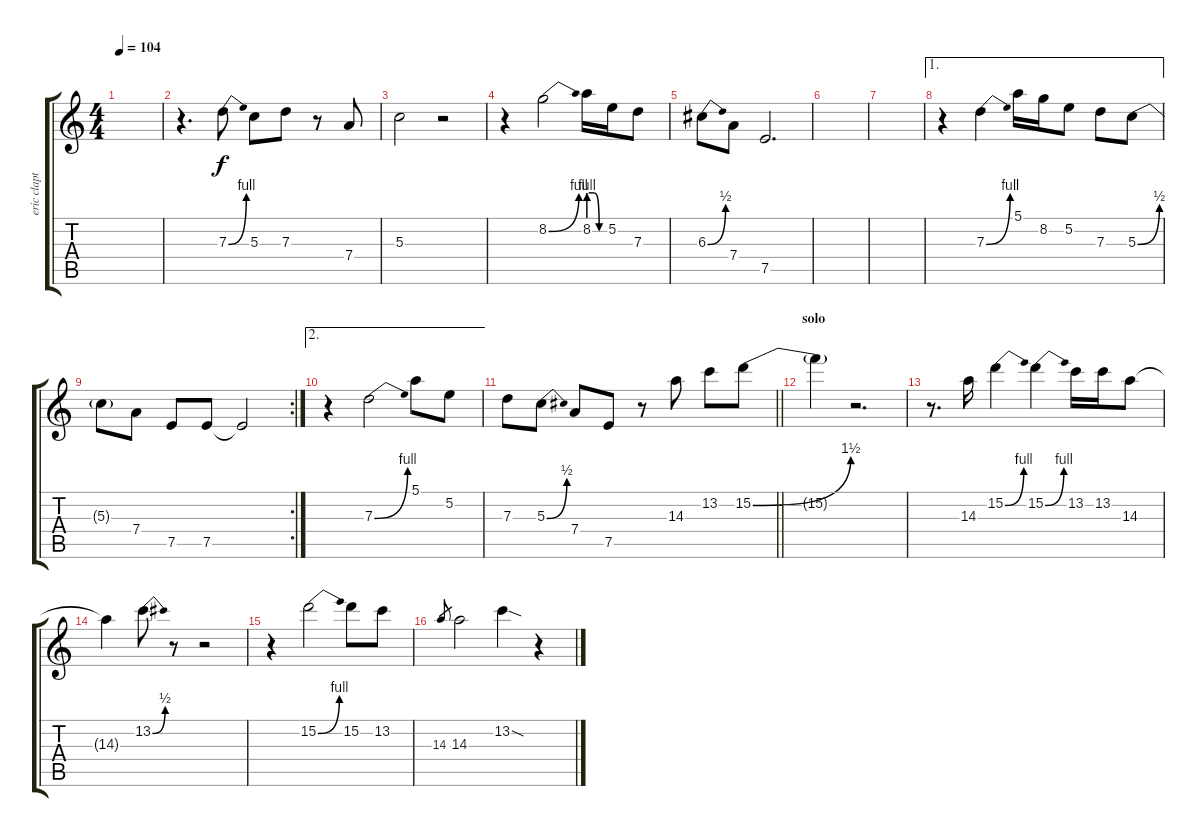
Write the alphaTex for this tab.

\track ("eric clapton 1(lead)" "eric clapt") {instrument overdrivenguitar}
\staff {score tabs}
\tuning (E4 B3 G3 D3 A2 E2) {hide}
\ts (4 4)
\tempo 104
\clef g2
\ks c
|
r.4{d} 7.3{be (bend 0 0 60 4)}.8 5.3.8 7.3.8 r.8 7.4.8 |
5.3.2 r.2 |
r.4 8.2{be (bend 0 0 60 4)}.2 8.2{be (custom 0 4 20 4 40 0 60 0)}.16 5.2.16 7.3.8 |
6.3{be (bend 0 0 60 2)}.8 7.4.8 7.5.2{d} |
|
|
\ae 1
r.4 7.3{be (bend 0 0 60 4)}.4 5.1.16 8.2.16 5.2.8 7.3.8 5.3{be (bend 0 0 60 2)}.8 |
\rc 2
5.3{t}.8 7.4.8 7.5.8 7.5.8 7.5{t}.2 |
\ae 2
r.4 7.3{be (bend 0 0 60 4)}.2 5.1.8 5.2.8 |
\barLineRight lightlight
7.3.8 5.3{be (bend 0 0 60 2)}.8 7.4.8 7.5.8 r.8 14.3.8 13.2.8 15.2{be (bend 0 0 60 6)}.8 |
\section ("" "solo")
15.2{t}.4 r.2{d} |
r.8{d} 14.3.16 15.2{be (bend 0 0 60 4)}.4 15.2{be (bend 0 0 60 4)}.4 13.2.16 13.2.16 14.3.8 |
14.3{t}.4 13.2{be (bend 0 0 60 2)}.8 r.8 r.2 |
r.4 15.2{be (bend 0 0 60 4)}.2 15.2.8 13.2.8 |
14.3.8{gr} 14.3.2 13.2{sod}.4 r.4
